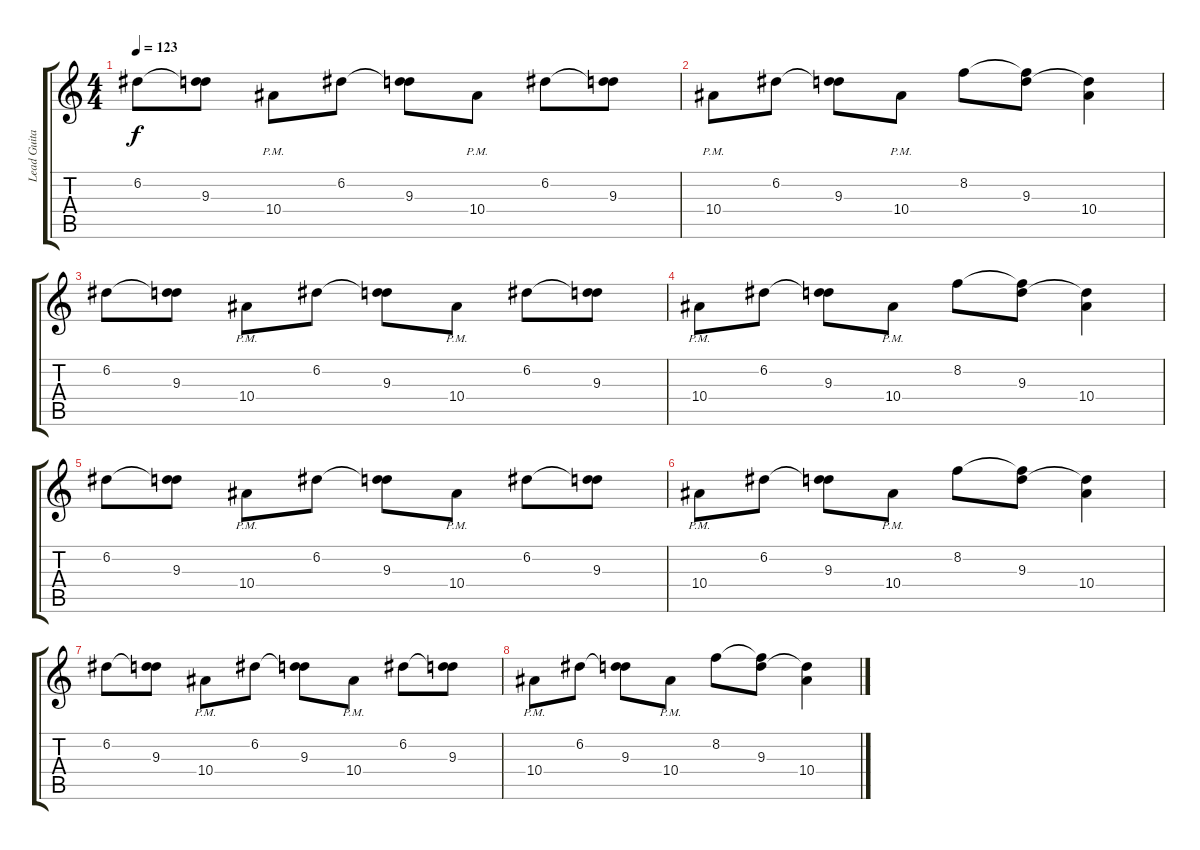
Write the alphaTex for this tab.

\track ("Lead Guitar" "Lead Guita") {instrument distortionguitar}
\staff {score tabs}
\tuning (D4 A3 F3 C3 G2 C2) {hide}
\ts (4 4)
\tempo 123
\clef g2
\ks c
6.2.8{dy f} (6.2{t} 9.3).8 10.4{pm}.8 6.2.8 (6.2{t} 9.3).8 10.4{pm}.8 6.2.8 (6.2{t} 9.3).8 |
10.4{pm}.8 6.2.8 (6.2{t} 9.3).8 10.4{pm}.8 8.2.8 (8.2{t} 9.3).8 (9.3{t} 10.4).4 |
6.2.8 (6.2{t} 9.3).8 10.4{pm}.8 6.2.8 (6.2{t} 9.3).8 10.4{pm}.8 6.2.8 (6.2{t} 9.3).8 |
10.4{pm}.8 6.2.8 (6.2{t} 9.3).8 10.4{pm}.8 8.2.8 (8.2{t} 9.3).8 (9.3{t} 10.4).4 |
6.2.8 (6.2{t} 9.3).8 10.4{pm}.8 6.2.8 (6.2{t} 9.3).8 10.4{pm}.8 6.2.8 (6.2{t} 9.3).8 |
10.4{pm}.8 6.2.8 (6.2{t} 9.3).8 10.4{pm}.8 8.2.8 (8.2{t} 9.3).8 (9.3{t} 10.4).4 |
6.2.8 (6.2{t} 9.3).8 10.4{pm}.8 6.2.8 (6.2{t} 9.3).8 10.4{pm}.8 6.2.8 (6.2{t} 9.3).8 |
10.4{pm}.8 6.2.8 (6.2{t} 9.3).8 10.4{pm}.8 8.2.8 (8.2{t} 9.3).8 (9.3{t} 10.4).4
